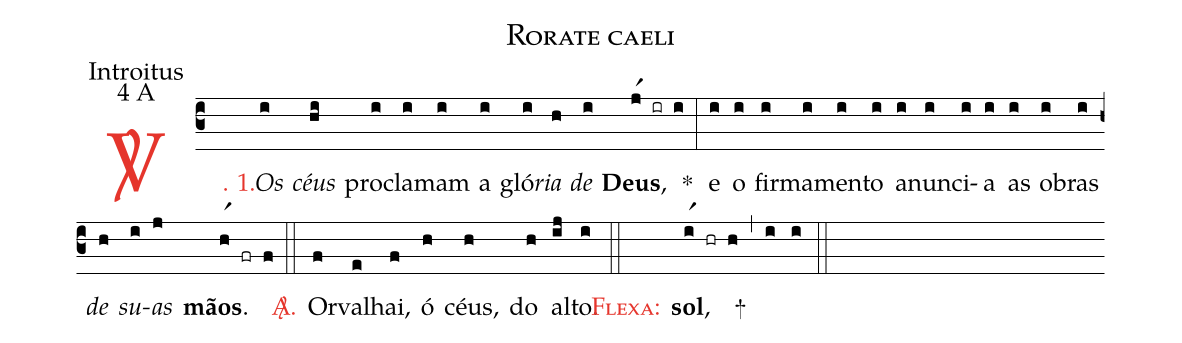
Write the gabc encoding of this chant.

name: Rorate caeli;
office-part: Introitus;
mode: 4;
mode-differentia: A;
%%
(c3)

<c><sp>V/</sp>. 1.</c>() <i>Os</i>(i) <i>céus</i>(hi) pro(i)cla(i)mam(i) a(i) gló(i)<i>ria</i>(h) <i>de</i>(i) <b>Deus</b>,(jr1 ir i) *(:) e(i) o(i) fir(i)ma(i)men(i)to(i) a(i)nun(i)ci(i)a(i) as(i) o(i)bras(i) <i>de</i>(h) <i>su</i>(i)<i>as</i>(j) <b>mãos</b>.(hr1 fr f)

(::)

<nlba><c><sp>A/</sp>.</c>() Or</nlba>(f)va(e)lhai,(f) ó(h) céus,(h) do(h) al(ij)to.(i)

(::)

<nlba><c><sc>Flexa</sc>:</c>() <b>sol</b>,</nlba>(ir1 hr h) +(,) (i) (i)

(::)
